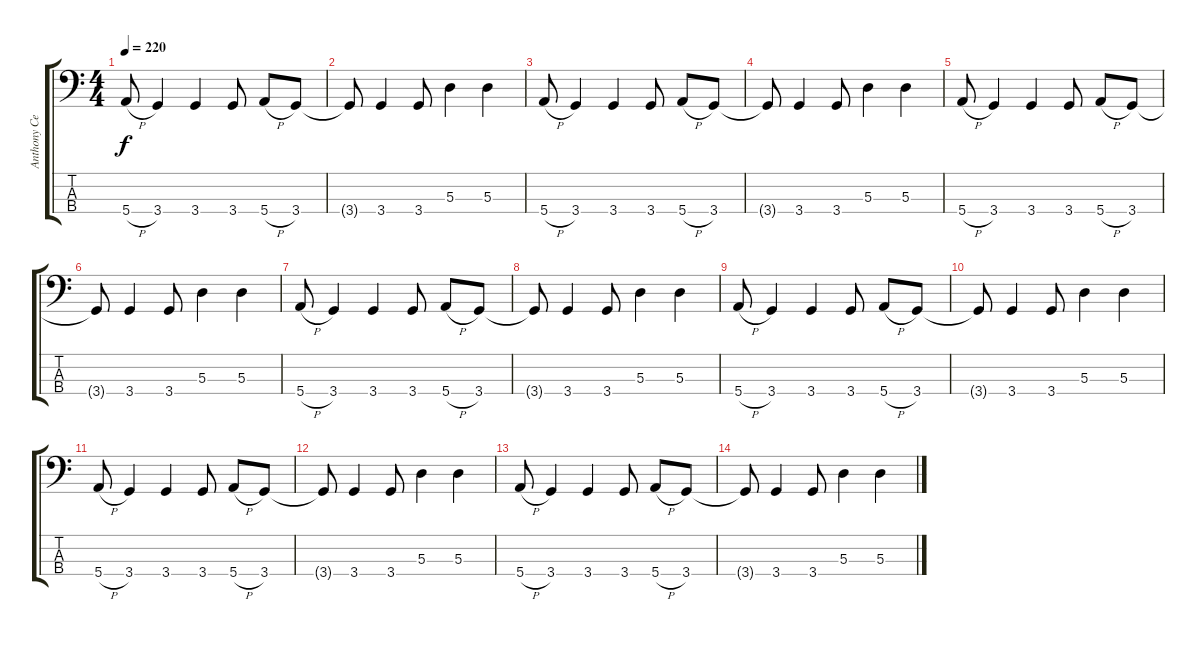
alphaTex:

\track ("Anthony Celestino (Bass)" "Anthony Ce") {instrument electricbasspick}
\staff {score tabs}
\tuning (G2 D2 A1 E1) {hide}
\ts (4 4)
\tempo 220
\clef f4
\ks c
5.4{h}.8{dy f} 3.4.4 3.4.4 3.4.8 5.4{h}.8 3.4.8 |
3.4{t}.8 3.4.4 3.4.8 5.3.4 5.3.4 |
5.4{h}.8 3.4.4 3.4.4 3.4.8 5.4{h}.8 3.4.8 |
3.4{t}.8 3.4.4 3.4.8 5.3.4 5.3.4 |
5.4{h}.8 3.4.4 3.4.4 3.4.8 5.4{h}.8 3.4.8 |
3.4{t}.8 3.4.4 3.4.8 5.3.4 5.3.4 |
5.4{h}.8 3.4.4 3.4.4 3.4.8 5.4{h}.8 3.4.8 |
3.4{t}.8 3.4.4 3.4.8 5.3.4 5.3.4 |
5.4{h}.8 3.4.4 3.4.4 3.4.8 5.4{h}.8 3.4.8 |
3.4{t}.8 3.4.4 3.4.8 5.3.4 5.3.4 |
5.4{h}.8 3.4.4 3.4.4 3.4.8 5.4{h}.8 3.4.8 |
3.4{t}.8 3.4.4 3.4.8 5.3.4 5.3.4 |
5.4{h}.8 3.4.4 3.4.4 3.4.8 5.4{h}.8 3.4.8 |
3.4{t}.8 3.4.4 3.4.8 5.3.4 5.3.4
